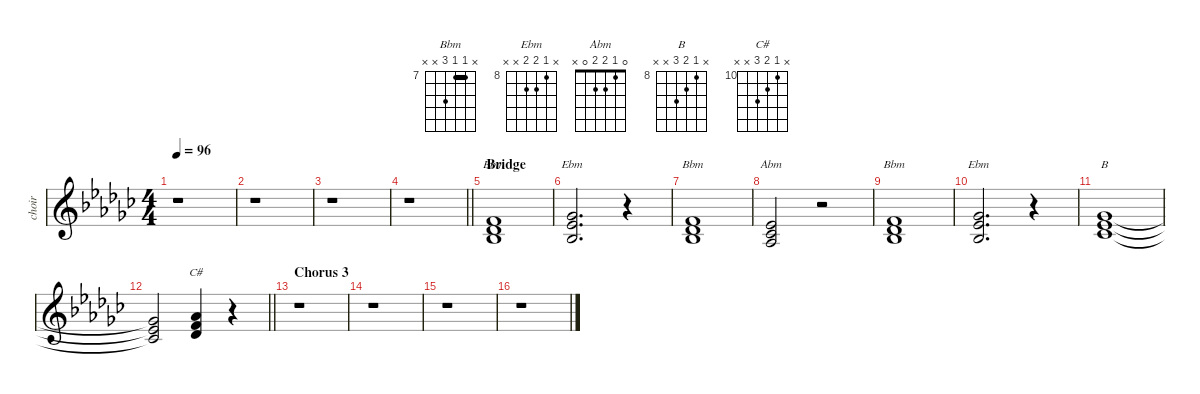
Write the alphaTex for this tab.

\defaultSystemsLayout 4
\hideDynamics
\bracketExtendMode nobrackets
\otherSystemsTrackNameOrientation horizontal
\track ("Bridge Choir" "choir") {defaultSystemsLayout 16 instrument whistle}
\staff {score}
\tuning (Eb4 Bb3 Gb3 Db3 Ab2 Eb2)
\chord ("Bbm" x 7 7 9 x x) {firstfret 7 barre 7}
\chord ("Ebm" x 8 9 9 x x) {firstfret 8}
\chord ("Abm" 0 1 2 2 0 x)
\chord ("B" x 8 9 10 x x) {firstfret 8}
\chord ("C#" x 10 11 12 x x) {firstfret 10}
\ts (4 4)
\tempo 96
\clef g2
\ks gb
r.1{dy f beam Down} |
r.1{beam Down} |
r.1{beam Down} |
\barLineRight lightlight
r.1{beam Down} |
\section ("" "Bridge")
(7.2{acc forcenatural} 7.3{acc b} 9.4{acc b}).1{ch "Bbm" beam Up} |
(8.2{acc b} 9.3{acc b} 9.4{acc b}).2{d ch "Ebm" beam Up} r.4{beam Up} |
(7.2{acc forcenatural} 7.3{acc b} 9.4{acc b}).1{ch "Bbm" beam Up} |
(5.2{acc b} 5.3{acc b} 7.4{acc b}).2{ch "Abm" beam Up} r.2{beam Up} |
(7.2{acc forcenatural} 7.3{acc b} 9.4{acc b}).1{ch "Bbm" beam Up} |
(8.2{acc b} 9.3{acc b} 9.4{acc b}).2{d ch "Ebm" beam Up} r.4{beam Up} |
(8.2{acc b} 9.3{acc b} 10.4{acc b}).1{ch "B" beam Up} |
\barLineRight lightlight
(8.2{t acc b} 9.3{t acc b} 10.4{t acc b}).2{beam Up} (10.2{acc b} 11.3{acc forcenatural} 12.4{acc b}).4{ch "C#" beam Up} r.4{beam Up} |
\section ("" "Chorus 3")
r.1{beam Down} |
r.1{beam Down} |
r.1{beam Down} |
r.1{beam Down}
